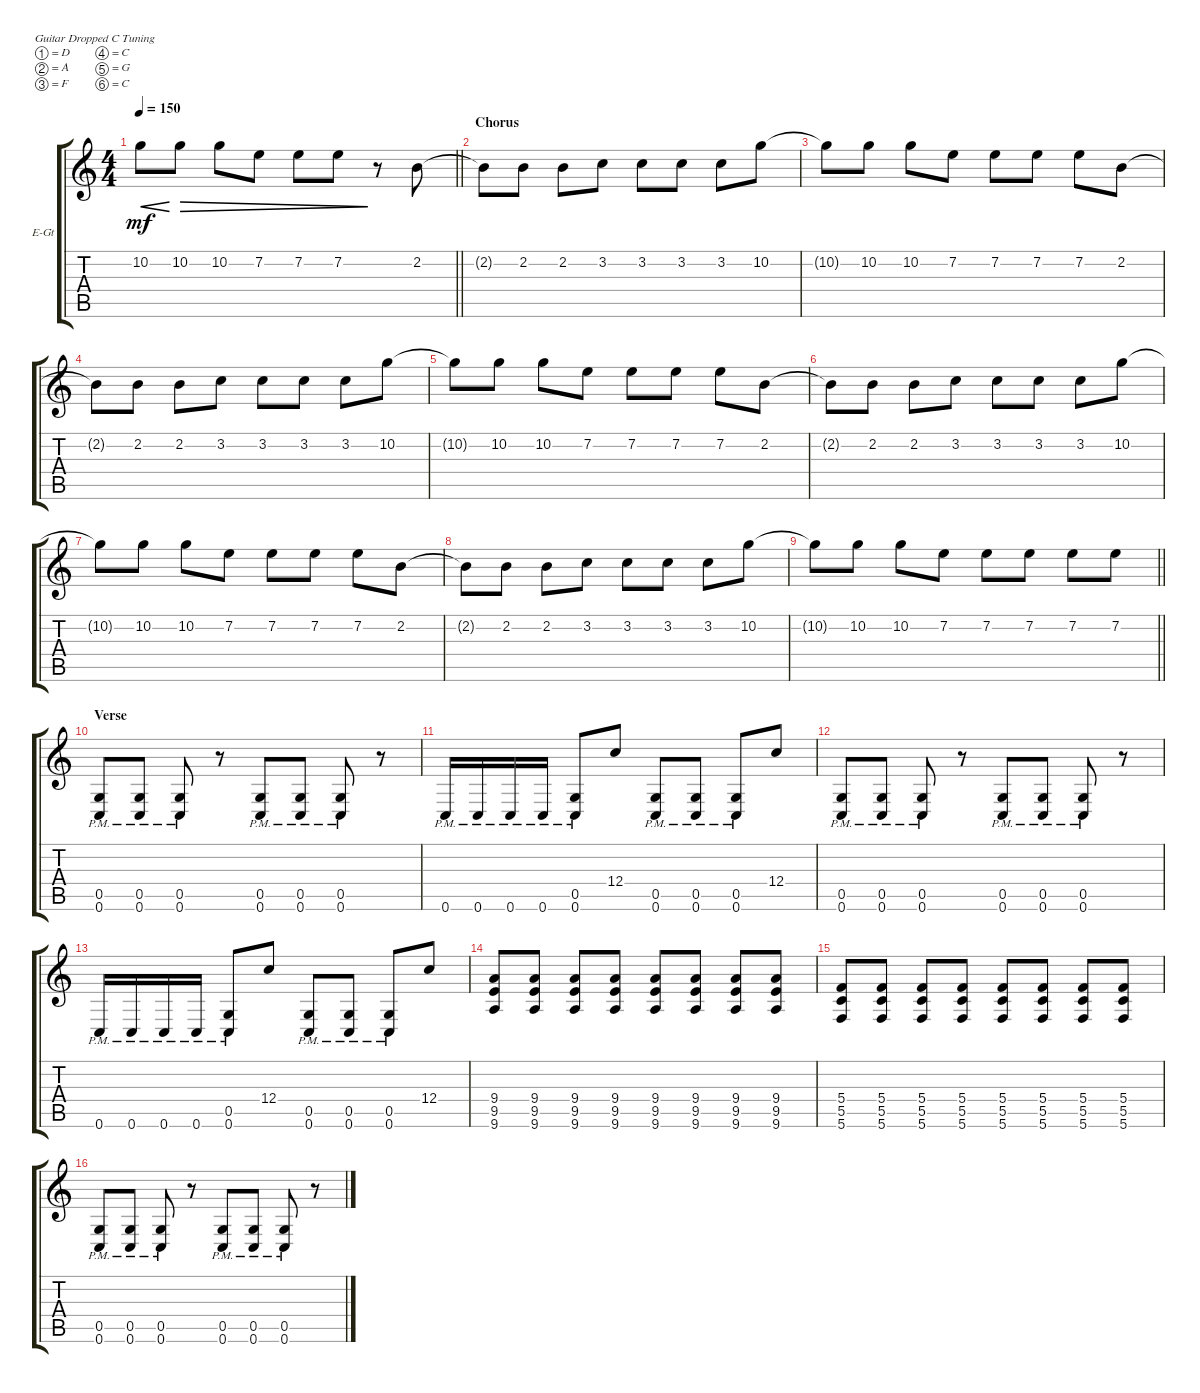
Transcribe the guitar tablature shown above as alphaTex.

\defaultSystemsLayout 4
\bracketExtendMode groupsimilarinstruments
\firstSystemTrackNameOrientation horizontal
\otherSystemsTrackNameOrientation horizontal
\track ("Guitar 1" "E-Gt") {instrument overdrivenguitar}
\staff {score tabs}
\tuning (D4 A3 F3 C3 G2 C2)
\ts (4 4)
\tempo 150
\clef g2
\barLineRight lightlight
\ks c
10.2{t}.8{cre dy mf} 10.2.8{dec} 10.2.8{dec} 7.2.8{dec} 7.2.8{dec} 7.2.8{dec} r.8 2.2.8 |
\section ("" "Chorus")
2.2{t}.8 2.2.8 2.2.8 3.2.8 3.2.8 3.2.8 3.2.8 10.2.8 |
10.2{t}.8 10.2.8 10.2.8 7.2.8 7.2.8 7.2.8 7.2.8 2.2.8 |
2.2{t}.8 2.2.8 2.2.8 3.2.8 3.2.8 3.2.8 3.2.8 10.2.8 |
10.2{t}.8 10.2.8 10.2.8 7.2.8 7.2.8 7.2.8 7.2.8 2.2.8 |
2.2{t}.8 2.2.8 2.2.8 3.2.8 3.2.8 3.2.8 3.2.8 10.2.8 |
10.2{t}.8 10.2.8 10.2.8 7.2.8 7.2.8 7.2.8 7.2.8 2.2.8 |
2.2{t}.8 2.2.8 2.2.8 3.2.8 3.2.8 3.2.8 3.2.8 10.2.8 |
\barLineRight lightlight
10.2{t}.8 10.2.8 10.2.8 7.2.8 7.2.8 7.2.8 7.2.8 7.2.8 |
\section ("" "Verse")
(0.6{pm} 0.5{pm}).8 (0.6{pm} 0.5{pm}).8 (0.6{pm} 0.5{pm}).8 r.8 (0.6{pm} 0.5{pm}).8 (0.6{pm} 0.5{pm}).8 (0.6{pm} 0.5{pm}).8 r.8 |
0.6{pm}.16 0.6{pm}.16 0.6{pm}.16 0.6{pm}.16 (0.6{pm} 0.5{pm}).8 12.4.8 (0.6{pm} 0.5{pm}).8 (0.6{pm} 0.5{pm}).8 (0.6{pm} 0.5{pm}).8 12.4.8 |
(0.6{pm} 0.5{pm}).8 (0.6{pm} 0.5{pm}).8 (0.6{pm} 0.5{pm}).8 r.8 (0.6{pm} 0.5{pm}).8 (0.6{pm} 0.5{pm}).8 (0.6{pm} 0.5{pm}).8 r.8 |
0.6{pm}.16 0.6{pm}.16 0.6{pm}.16 0.6{pm}.16 (0.6{pm} 0.5{pm}).8 12.4.8 (0.6{pm} 0.5{pm}).8 (0.6{pm} 0.5{pm}).8 (0.6{pm} 0.5{pm}).8 12.4.8 |
(9.6 9.5 9.4).8 (9.6 9.5 9.4).8 (9.6 9.5 9.4).8 (9.6 9.5 9.4).8 (9.6 9.5 9.4).8 (9.6 9.5 9.4).8 (9.6 9.5 9.4).8 (9.6 9.5 9.4).8 |
(5.6 5.5 5.4).8 (5.6 5.5 5.4).8 (5.6 5.5 5.4).8 (5.6 5.5 5.4).8 (5.6 5.5 5.4).8 (5.6 5.5 5.4).8 (5.6 5.5 5.4).8 (5.6 5.5 5.4).8 |
(0.6{pm} 0.5{pm}).8 (0.6{pm} 0.5{pm}).8 (0.6{pm} 0.5{pm}).8 r.8 (0.6{pm} 0.5{pm}).8 (0.6{pm} 0.5{pm}).8 (0.6{pm} 0.5{pm}).8 r.8
